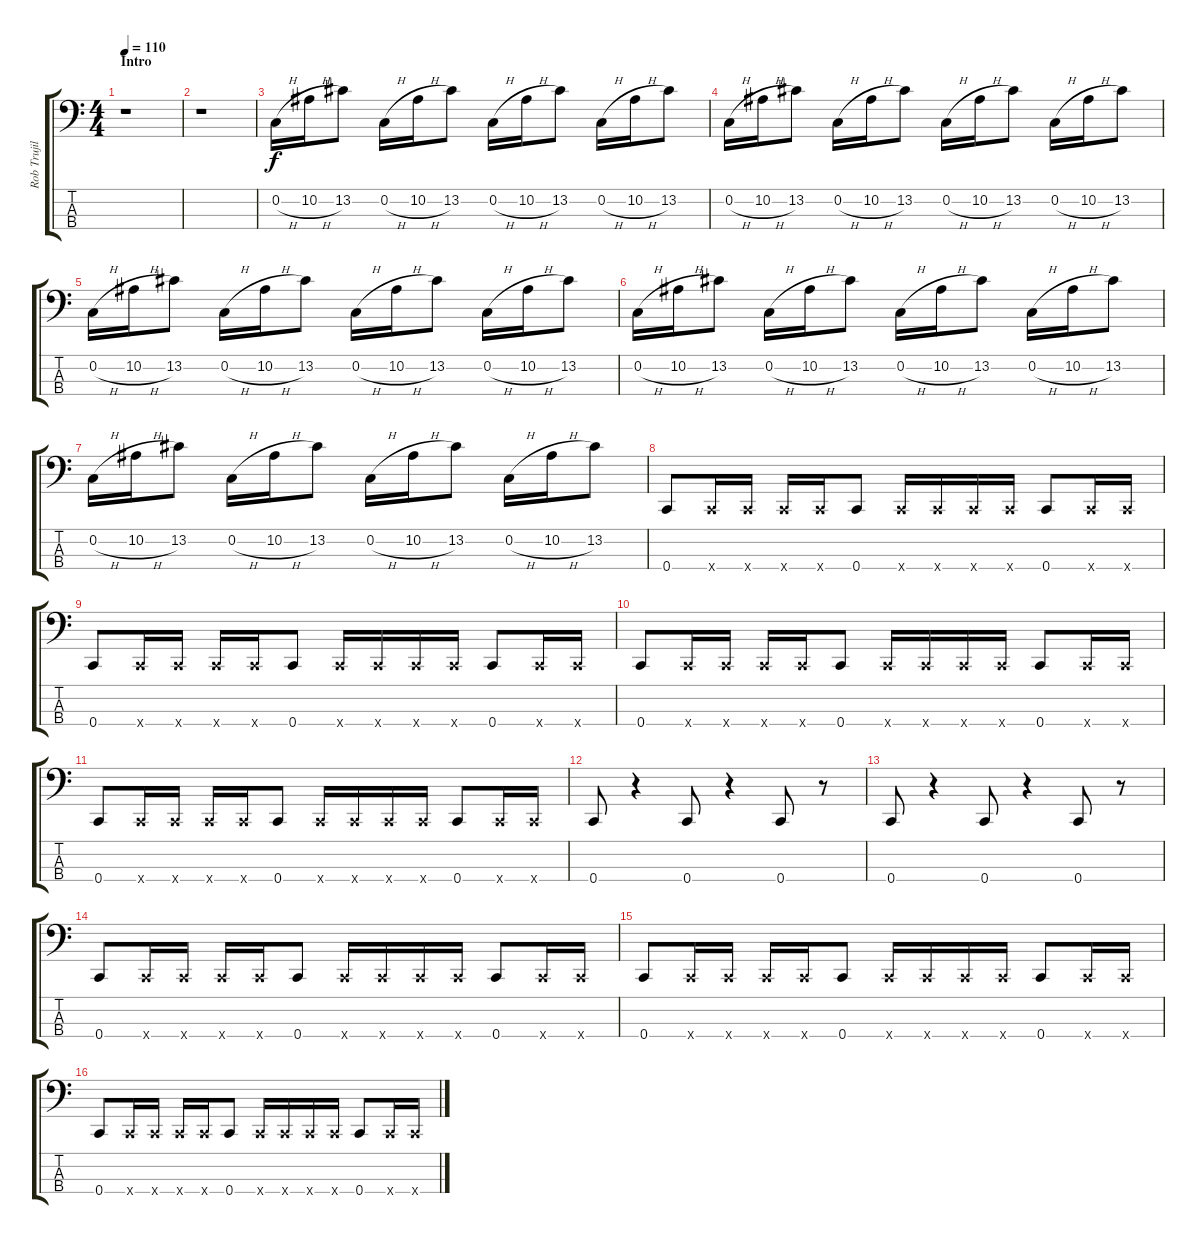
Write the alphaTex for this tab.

\track ("Rob Trujillo" "Rob Trujil") {instrument electricbassfinger}
\staff {score tabs}
\tuning (F2 C2 G1 C1) {hide}
\ts (4 4)
\section ("" "Intro")
\tempo 110
\clef f4
\ks c
r.1{dy f instrument electricbassfinger} |
r.1 |
0.2{h}.16 10.2{h}.16 13.2.8 0.2{h}.16 10.2{h}.16 13.2.8 0.2{h}.16 10.2{h}.16 13.2.8 0.2{h}.16 10.2{h}.16 13.2.8 |
0.2{h}.16 10.2{h}.16 13.2.8 0.2{h}.16 10.2{h}.16 13.2.8 0.2{h}.16 10.2{h}.16 13.2.8 0.2{h}.16 10.2{h}.16 13.2.8 |
0.2{h}.16 10.2{h}.16 13.2.8 0.2{h}.16 10.2{h}.16 13.2.8 0.2{h}.16 10.2{h}.16 13.2.8 0.2{h}.16 10.2{h}.16 13.2.8 |
0.2{h}.16 10.2{h}.16 13.2.8 0.2{h}.16 10.2{h}.16 13.2.8 0.2{h}.16 10.2{h}.16 13.2.8 0.2{h}.16 10.2{h}.16 13.2.8 |
0.2{h}.16 10.2{h}.16 13.2.8 0.2{h}.16 10.2{h}.16 13.2.8 0.2{h}.16 10.2{h}.16 13.2.8 0.2{h}.16 10.2{h}.16 13.2.8 |
0.4.8 0.4{x}.16 0.4{x}.16 0.4{x}.16 0.4{x}.16 0.4.8 0.4{x}.16 0.4{x}.16 0.4{x}.16 0.4{x}.16 0.4.8 0.4{x}.16 0.4{x}.16 |
0.4.8 0.4{x}.16 0.4{x}.16 0.4{x}.16 0.4{x}.16 0.4.8 0.4{x}.16 0.4{x}.16 0.4{x}.16 0.4{x}.16 0.4.8 0.4{x}.16 0.4{x}.16 |
0.4.8 0.4{x}.16 0.4{x}.16 0.4{x}.16 0.4{x}.16 0.4.8 0.4{x}.16 0.4{x}.16 0.4{x}.16 0.4{x}.16 0.4.8 0.4{x}.16 0.4{x}.16 |
0.4.8 0.4{x}.16 0.4{x}.16 0.4{x}.16 0.4{x}.16 0.4.8 0.4{x}.16 0.4{x}.16 0.4{x}.16 0.4{x}.16 0.4.8 0.4{x}.16 0.4{x}.16 |
0.4.8 r.4 0.4.8 r.4 0.4.8 r.8 |
0.4.8 r.4 0.4.8 r.4 0.4.8 r.8 |
0.4.8 0.4{x}.16 0.4{x}.16 0.4{x}.16 0.4{x}.16 0.4.8 0.4{x}.16 0.4{x}.16 0.4{x}.16 0.4{x}.16 0.4.8 0.4{x}.16 0.4{x}.16 |
0.4.8 0.4{x}.16 0.4{x}.16 0.4{x}.16 0.4{x}.16 0.4.8 0.4{x}.16 0.4{x}.16 0.4{x}.16 0.4{x}.16 0.4.8 0.4{x}.16 0.4{x}.16 |
0.4.8 0.4{x}.16 0.4{x}.16 0.4{x}.16 0.4{x}.16 0.4.8 0.4{x}.16 0.4{x}.16 0.4{x}.16 0.4{x}.16 0.4.8 0.4{x}.16 0.4{x}.16
